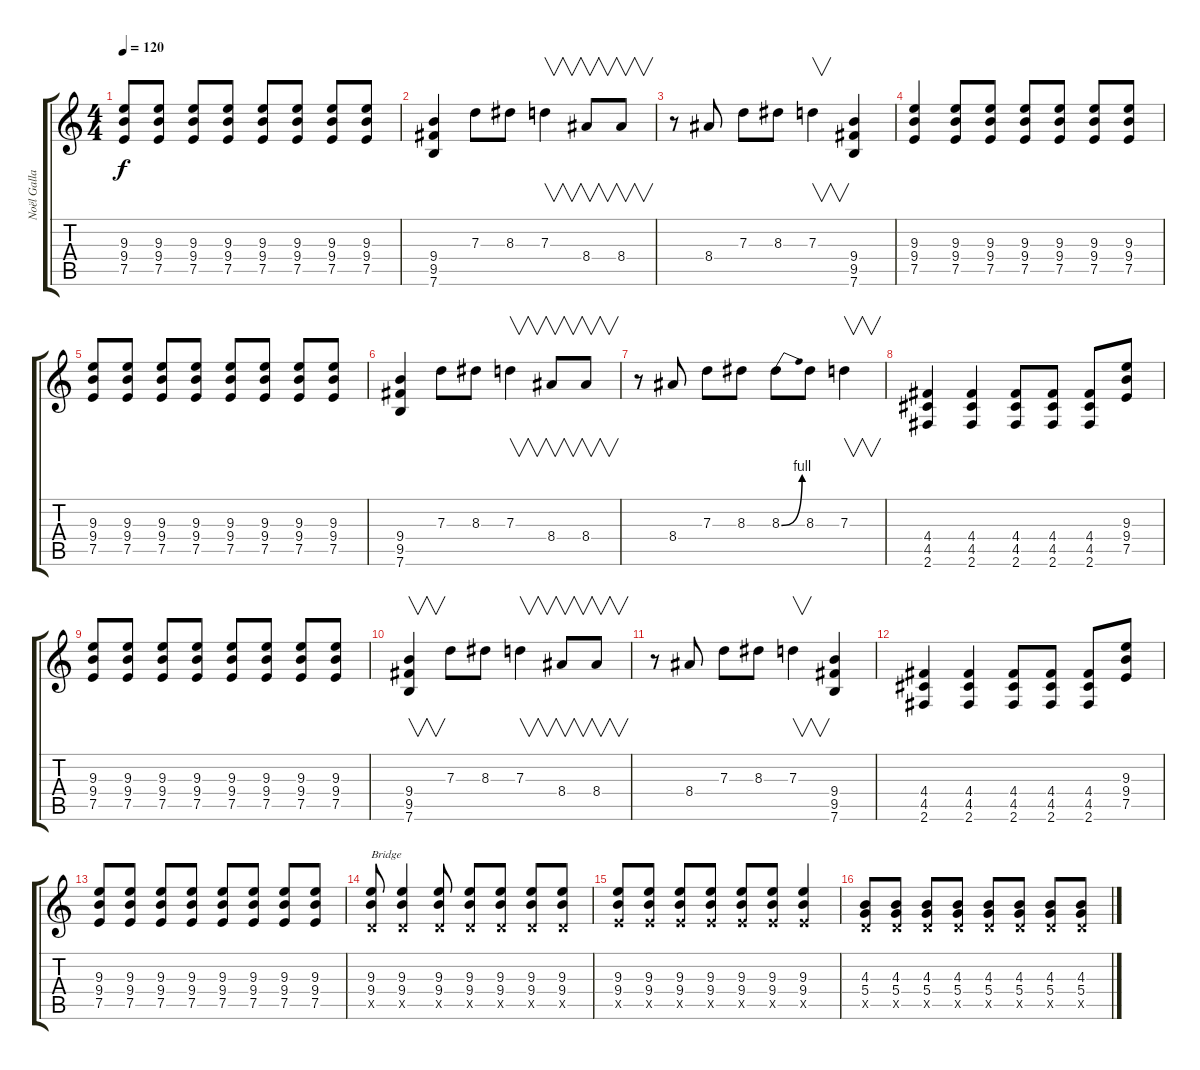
\track ("Noël Gallagher - Lead Guitar" "Noël Galla") {instrument distortionguitar}
\staff {score tabs}
\tuning (E4 B3 G3 D3 A2 E2) {hide}
\ts (4 4)
\tempo 120
\clef g2
\ks c
(9.3 9.4 7.5).8{dy f} (9.3 9.4 7.5).8 (9.3 9.4 7.5).8 (9.3 9.4 7.5).8 (9.3 9.4 7.5).8 (9.3 9.4 7.5).8 (9.3 9.4 7.5).8 (9.3 9.4 7.5).8 |
(9.4 9.5 7.6).4 7.3.8 8.3.8 7.3.4{v} 8.4.8{v} 8.4.8{v} |
r.8 8.4.8 7.3.8 8.3.8 7.3.4{v} (9.4 9.5 7.6).4 |
(9.3 9.4 7.5).4 (9.3 9.4 7.5).8 (9.3 9.4 7.5).8 (9.3 9.4 7.5).8 (9.3 9.4 7.5).8 (9.3 9.4 7.5).8 (9.3 9.4 7.5).8 |
(9.3 9.4 7.5).8 (9.3 9.4 7.5).8 (9.3 9.4 7.5).8 (9.3 9.4 7.5).8 (9.3 9.4 7.5).8 (9.3 9.4 7.5).8 (9.3 9.4 7.5).8 (9.3 9.4 7.5).8 |
(9.4 9.5 7.6).4 7.3.8 8.3.8 7.3.4{v} 8.4.8{v} 8.4.8{v} |
r.8 8.4.8 7.3.8 8.3.8 8.3{be (bend 0 0 60 4)}.8 8.3.8 7.3.4{v} |
(4.4 4.5 2.6).4 (4.4 4.5 2.6).4 (4.4 4.5 2.6).8 (4.4 4.5 2.6).8 (4.4 4.5 2.6).8 (9.3 9.4 7.5).8 |
(9.3 9.4 7.5).8 (9.3 9.4 7.5).8 (9.3 9.4 7.5).8 (9.3 9.4 7.5).8 (9.3 9.4 7.5).8 (9.3 9.4 7.5).8 (9.3 9.4 7.5).8 (9.3 9.4 7.5).8 |
(9.4 9.5 7.6).4{v} 7.3.8 8.3.8 7.3.4{v} 8.4.8{v} 8.4.8{v} |
r.8 8.4.8 7.3.8 8.3.8 7.3.4{v} (9.4 9.5 7.6).4 |
(4.4 4.5 2.6).4 (4.4 4.5 2.6).4 (4.4 4.5 2.6).8 (4.4 4.5 2.6).8 (4.4 4.5 2.6).8 (9.3 9.4 7.5).8 |
(9.3 9.4 7.5).8 (9.3 9.4 7.5).8 (9.3 9.4 7.5).8 (9.3 9.4 7.5).8 (9.3 9.4 7.5).8 (9.3 9.4 7.5).8 (9.3 9.4 7.5).8 (9.3 9.4 7.5).8 |
(9.3 9.4 5.5{x}).8{txt "Bridge"} (9.3 9.4 5.5{x}).4 (9.3 9.4 5.5{x}).8 (9.3 9.4 5.5{x}).8 (9.3 9.4 5.5{x}).8 (9.3 9.4 5.5{x}).8 (9.3 9.4 5.5{x}).8 |
(9.3 9.4 7.5{x}).8 (9.3 9.4 7.5{x}).8 (9.3 9.4 7.5{x}).8 (9.3 9.4 7.5{x}).8 (9.3 9.4 7.5{x}).8 (9.3 9.4 7.5{x}).8 (9.3 9.4 7.5{x}).4 |
(4.3 5.4 5.5{x}).8 (4.3 5.4 5.5{x}).8 (4.3 5.4 5.5{x}).8 (4.3 5.4 5.5{x}).8 (4.3 5.4 5.5{x}).8 (4.3 5.4 5.5{x}).8 (4.3 5.4 5.5{x}).8 (4.3 5.4 5.5{x}).8
